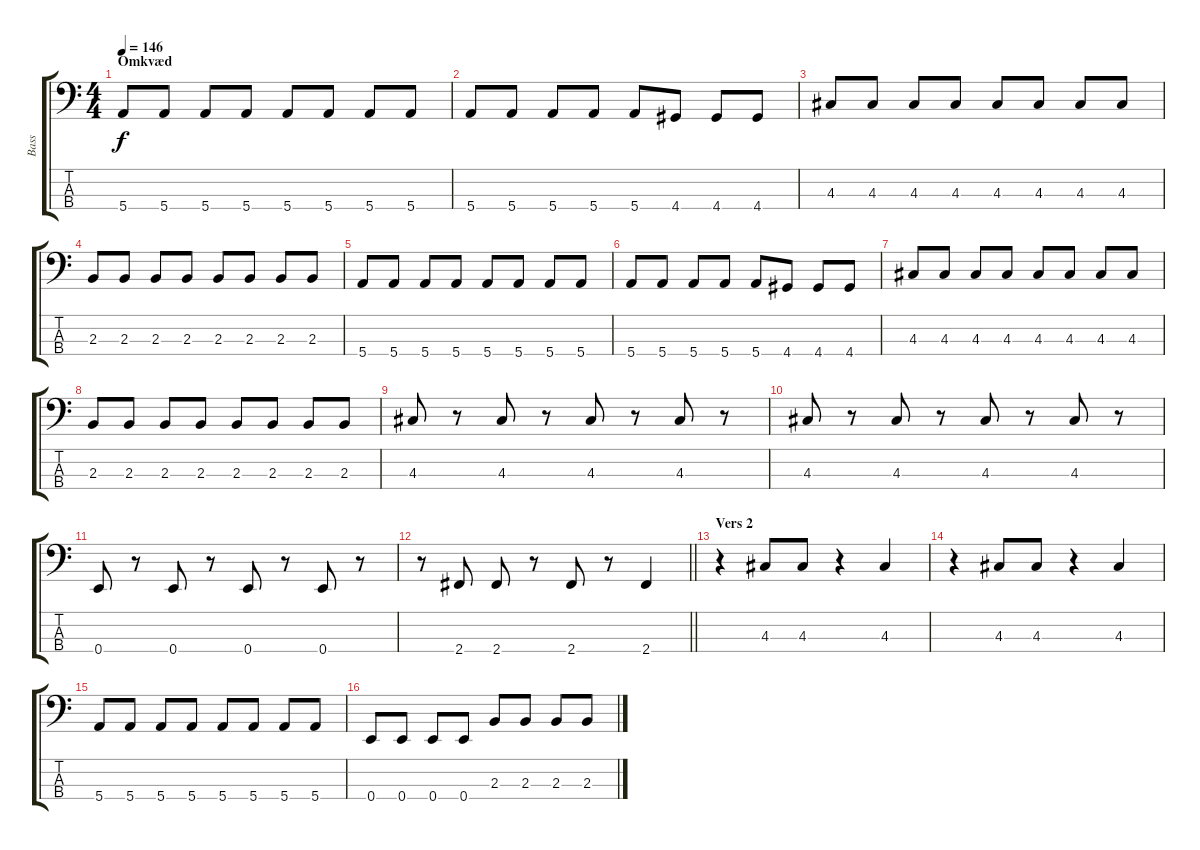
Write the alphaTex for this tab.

\track ("Bass" "Bass") {instrument electricbassfinger}
\staff {score tabs}
\tuning (G2 D2 A1 E1) {hide}
\ts (4 4)
\section ("" "Omkvæd")
\tempo 146
\clef f4
\ks c
5.4.8{dy f} 5.4.8 5.4.8 5.4.8 5.4.8 5.4.8 5.4.8 5.4.8 |
5.4.8 5.4.8 5.4.8 5.4.8 5.4.8 4.4.8 4.4.8 4.4.8 |
4.3.8 4.3.8 4.3.8 4.3.8 4.3.8 4.3.8 4.3.8 4.3.8 |
2.3.8 2.3.8 2.3.8 2.3.8 2.3.8 2.3.8 2.3.8 2.3.8 |
5.4.8 5.4.8 5.4.8 5.4.8 5.4.8 5.4.8 5.4.8 5.4.8 |
5.4.8 5.4.8 5.4.8 5.4.8 5.4.8 4.4.8 4.4.8 4.4.8 |
4.3.8 4.3.8 4.3.8 4.3.8 4.3.8 4.3.8 4.3.8 4.3.8 |
2.3.8 2.3.8 2.3.8 2.3.8 2.3.8 2.3.8 2.3.8 2.3.8 |
4.3.8 r.8 4.3.8 r.8 4.3.8 r.8 4.3.8 r.8 |
4.3.8 r.8 4.3.8 r.8 4.3.8 r.8 4.3.8 r.8 |
0.4.8 r.8 0.4.8 r.8 0.4.8 r.8 0.4.8 r.8 |
\barLineRight lightlight
r.8 2.4.8 2.4.8 r.8 2.4.8 r.8 2.4.4 |
\section ("" "Vers 2")
r.4 4.3.8 4.3.8 r.4 4.3.4 |
r.4 4.3.8 4.3.8 r.4 4.3.4 |
5.4.8 5.4.8 5.4.8 5.4.8 5.4.8 5.4.8 5.4.8 5.4.8 |
0.4.8 0.4.8 0.4.8 0.4.8 2.3.8 2.3.8 2.3.8 2.3.8
